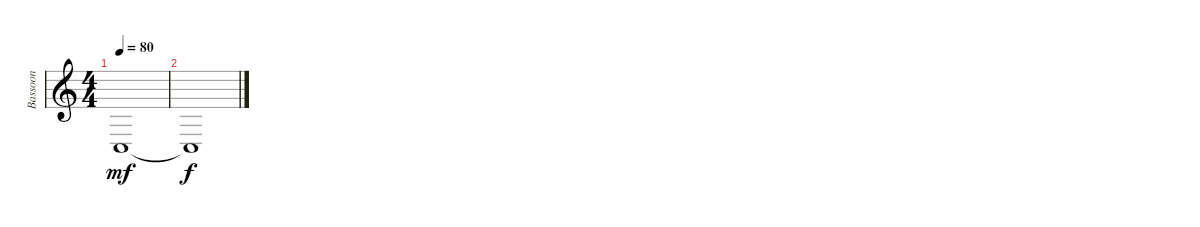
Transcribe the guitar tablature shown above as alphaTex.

\track ("Bassoon" "Bassoon") {instrument bassoon}
\staff {score}
\tuning (E4 B3 G3 D3 A2 E2) {hide}
\ts (4 4)
\tempo 80
\clef g2
\ks c
3.5.1{dy mf} |
3.5{t}.1{dy f}
